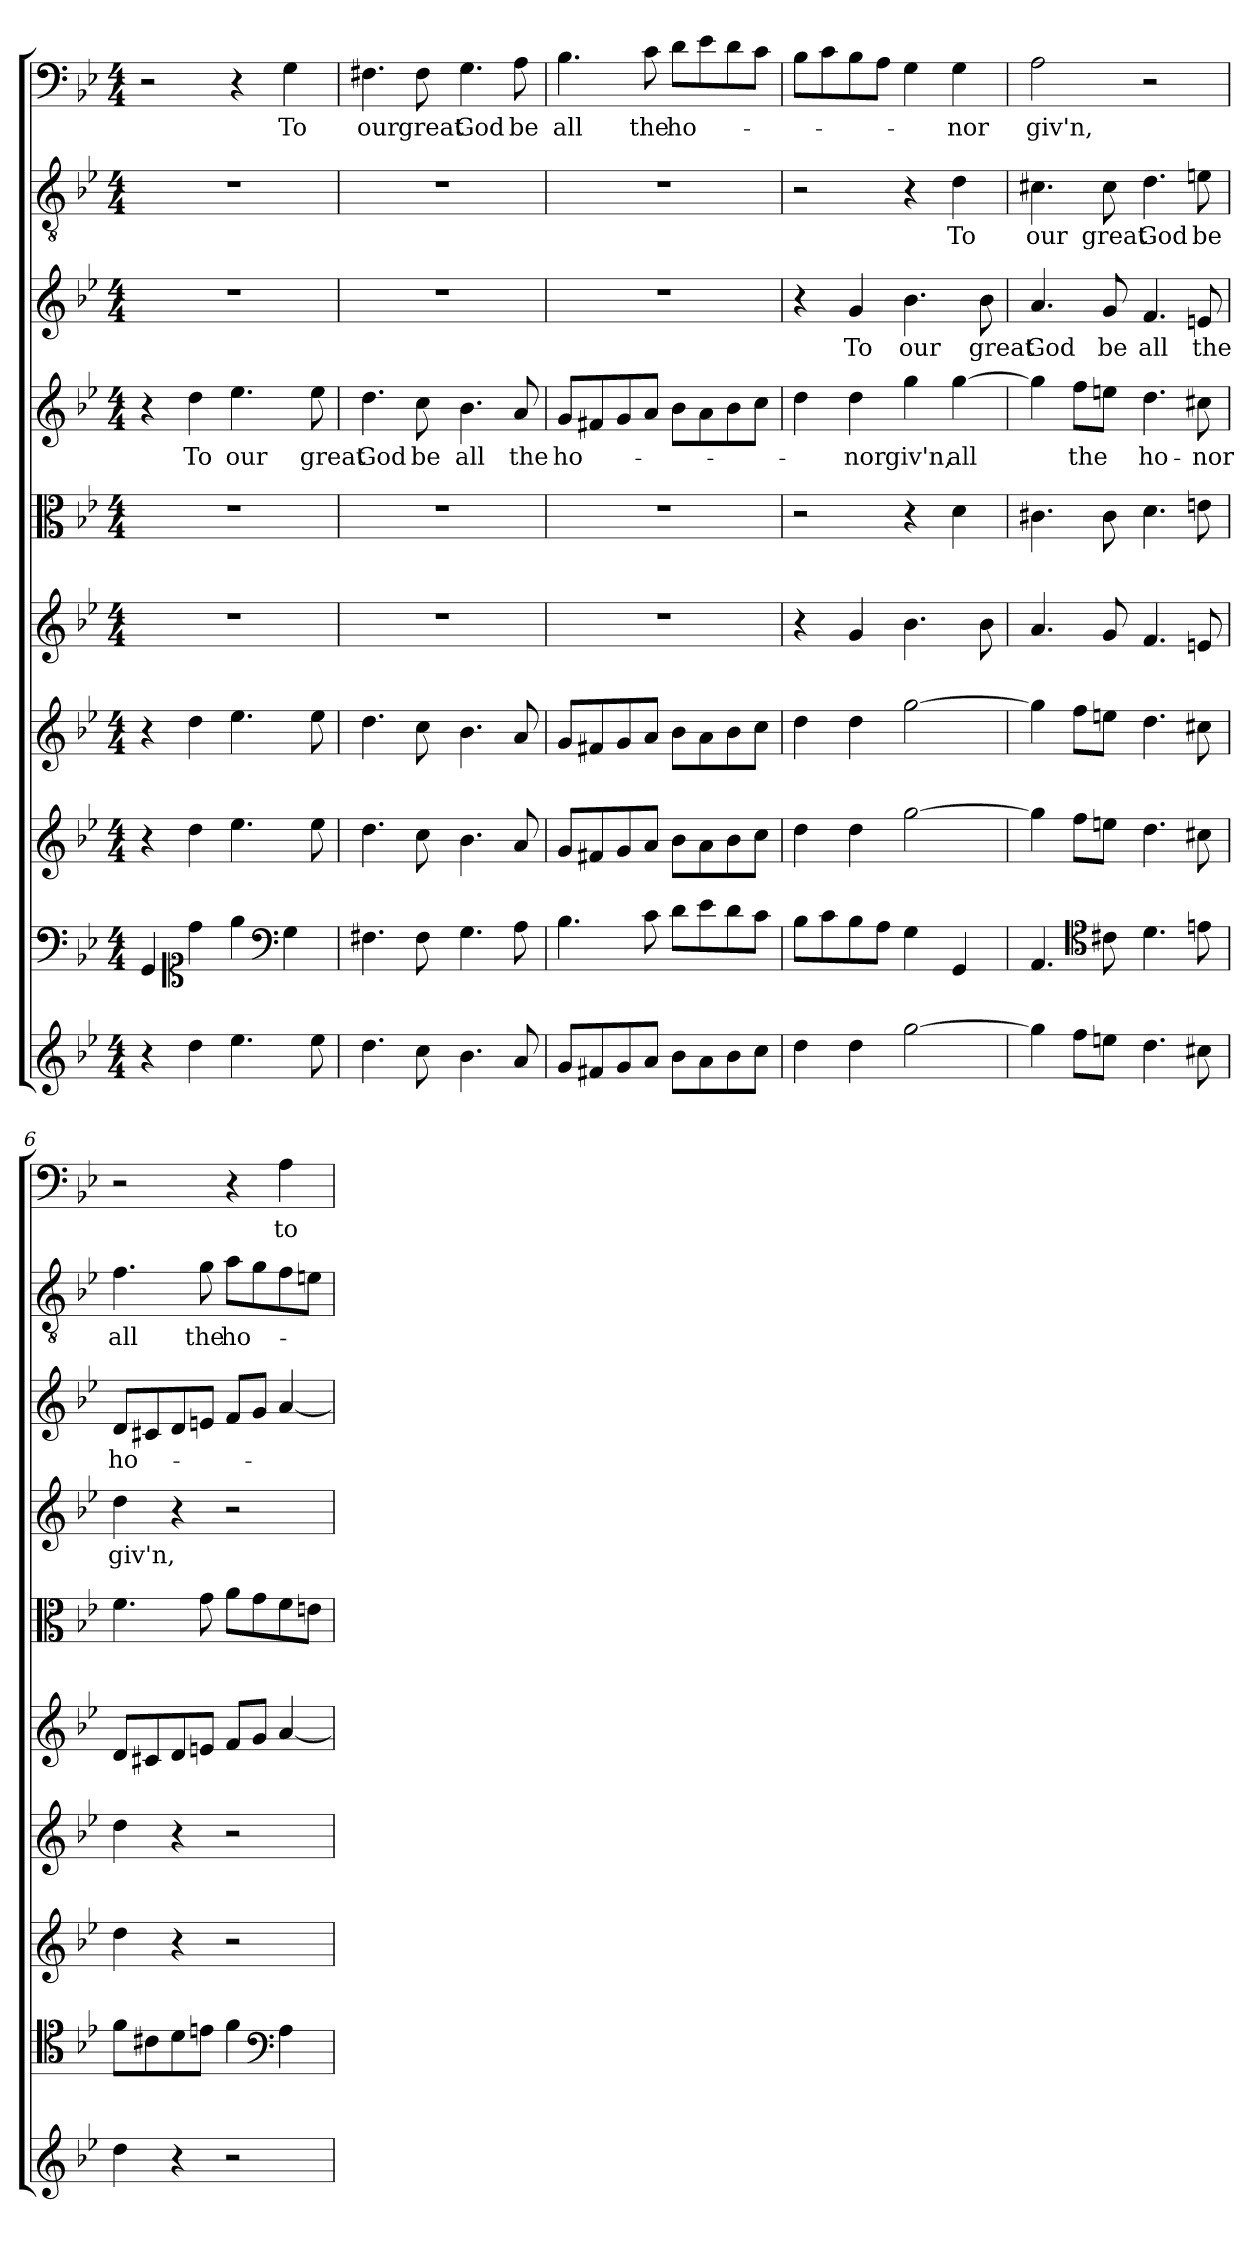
**kern	**kern	**kern	**kern	**kern	**kern	**kern	**text	**kern	**text	**kern	**text	**kern	**text
*part10	*part9	*part8	*part7	*part6	*part5	*part4	*part4	*part3	*part3	*part2	*part2	*part1	*part1
*staff10	*staff9	*staff8	*staff7	*staff6	*staff5	*staff4	*staff4	*staff3	*staff3	*staff2	*staff2	*staff1	*staff1
*clefG2	*clefF4	*clefG2	*clefG2	*clefG2	*clefC3	*clefG2	*	*clefG2	*	*clefGv2	*	*clefF4	*
*k[b-e-]	*k[b-e-]	*k[b-e-]	*k[b-e-]	*k[b-e-]	*k[b-e-]	*k[b-e-]	*	*k[b-e-]	*	*k[b-e-]	*	*k[b-e-]	*
*g:	*g:	*g:	*g:	*g:	*g:	*g:	*	*g:	*	*g:	*	*g:	*
*M4/4	*M4/4	*M4/4	*M4/4	*M4/4	*M4/4	*M4/4	*	*M4/4	*	*M4/4	*	*M4/4	*
=1	=1	=1	=1	=1	=1	=1	=1	=1	=1	=1	=1	=1	=1
4r	4GG/	4r	4r	1r	1r	4r	.	1r	.	1r	.	2r	.
*	*clefC1	*	*	*	*	*	*	*	*	*	*	*	*
4dd\	4dd\	4dd\	4dd\	.	.	4dd\	To	.	.	.	.	.	.
4.ee-\	4ee-\	4.ee-\	4.ee-\	.	.	4.ee-\	our	.	.	.	.	4r	.
*	*clefF4	*	*	*	*	*	*	*	*	*	*	*	*
.	4G\	.	.	.	.	.	.	.	.	.	.	4G\	To
8ee-\	.	8ee-\	8ee-\	.	.	8ee-\	great	.	.	.	.	.	.
=2	=2	=2	=2	=2	=2	=2	=2	=2	=2	=2	=2	=2	=2
4.dd\	4.F#X\	4.dd\	4.dd\	1r	1r	4.dd\	God	1r	.	1r	.	4.F#X\	our
8cc\	8F#\	8cc\	8cc\	.	.	8cc\	be	.	.	.	.	8F#\	great
4.b-\	4.G\	4.b-\	4.b-\	.	.	4.b-\	all	.	.	.	.	4.G\	God
8a/	8A\	8a/	8a/	.	.	8a/	the	.	.	.	.	8A\	be
=3	=3	=3	=3	=3	=3	=3	=3	=3	=3	=3	=3	=3	=3
8g/L	4.B-\	8g/L	8g/L	1r	1r	8g/L	ho-	1r	.	1r	.	4.B-\	all
8f#X/	.	8f#X/	8f#X/	.	.	8f#X/	.	.	.	.	.	.	.
8g/	.	8g/	8g/	.	.	8g/	.	.	.	.	.	.	.
8a/J	8c\	8a/J	8a/J	.	.	8a/J	.	.	.	.	.	8c\	the
8b-\L	8d\L	8b-\L	8b-\L	.	.	8b-\L	.	.	.	.	.	8d\L	ho-
8a\	8e-\	8a\	8a\	.	.	8a\	.	.	.	.	.	8e-\	.
8b-\	8d\	8b-\	8b-\	.	.	8b-\	.	.	.	.	.	8d\	.
8cc\J	8c\J	8cc\J	8cc\J	.	.	8cc\J	.	.	.	.	.	8c\J	.
=4	=4	=4	=4	=4	=4	=4	=4	=4	=4	=4	=4	=4	=4
4dd\	8B-\L	4dd\	4dd\	4r	2r	4dd\	.	4r	.	2r	.	8B-\L	.
.	8c\	.	.	.	.	.	.	.	.	.	.	8c\	.
4dd\	8B-\	4dd\	4dd\	4g/	.	4dd\	-nor	4g/	To	.	.	8B-\	.
.	8A\J	.	.	.	.	.	.	.	.	.	.	8A\J	.
[2gg\	4G\	[2gg\	[2gg\	4.b-\	4r	4gg\	giv'n,	4.b-\	our	4r	.	4G\	.
.	4GG/	.	.	.	4d\	[4gg\	all	.	.	4d\	To	4G\	-nor
.	.	.	.	8b-\	.	.	.	8b-\	great	.	.	.	.
=5	=5	=5	=5	=5	=5	=5	=5	=5	=5	=5	=5	=5	=5
4gg\]	4.AA/	4gg\]	4gg\]	4.a/	4.c#X\	4gg\]	.	4.a/	God	4.c#X\	our	2A\	giv'n,
8ff\L	.	8ff\L	8ff\L	.	.	8ff\L	the	.	.	.	.	.	.
*	*clefC4	*	*	*	*	*	*	*	*	*	*	*	*
8een\J	8c#X\	8een\J	8een\J	8g/	8c#\	8een\J	.	8g/	be	8c#\	great	.	.
4.dd\	4.d\	4.dd\	4.dd\	4.f/	4.d\	4.dd\	ho-	4.f/	all	4.d\	God	2r	.
8cc#X\	8en\	8cc#X\	8cc#X\	8en/	8en\	8cc#X\	-nor	8en/	the	8en\	be	.	.
=6	=6	=6	=6	=6	=6	=6	=6	=6	=6	=6	=6	=6	=6
4dd\	8f\L	4dd\	4dd\	8d/L	4.f\	4dd\	giv'n,	8d/L	ho-	4.f\	all	2r	.
.	8c#X\	.	.	8c#X/	.	.	.	8c#X/	.	.	.	.	.
4r	8d\	4r	4r	8d/	.	4r	.	8d/	.	.	.	.	.
.	8en\J	.	.	8en/J	8g\	.	.	8en/J	.	8g\	the	.	.
2r	4f\	2r	2r	8f/L	8a\L	2r	.	8f/L	.	8a\L	ho-	4r	.
.	.	.	.	8g/J	8g\	.	.	8g/J	.	8g\	.	.	.
*	*clefF4	*	*	*	*	*	*	*	*	*	*	*	*
.	4A\	.	.	[4a/	8f\	.	.	[4a/	.	8f\	.	4A\	to
.	.	.	.	.	8en\J	.	.	.	.	8en\J	.	.	.
=	=	=	=	=	=	=	=	=	=	=	=	=	=
*-	*-	*-	*-	*-	*-	*-	*-	*-	*-	*-	*-	*-	*-
